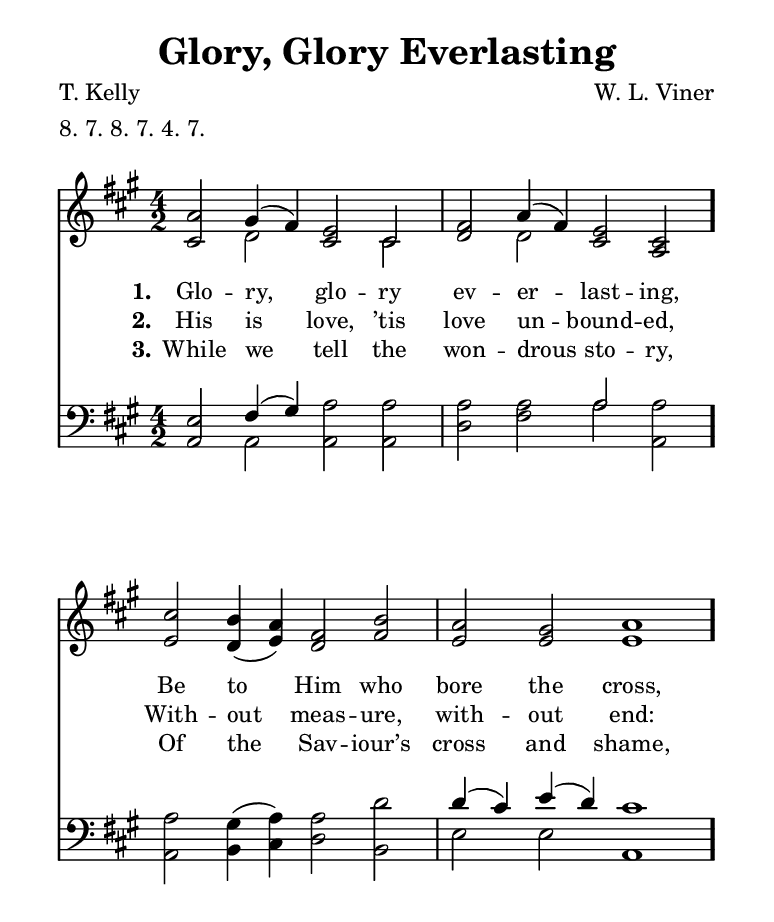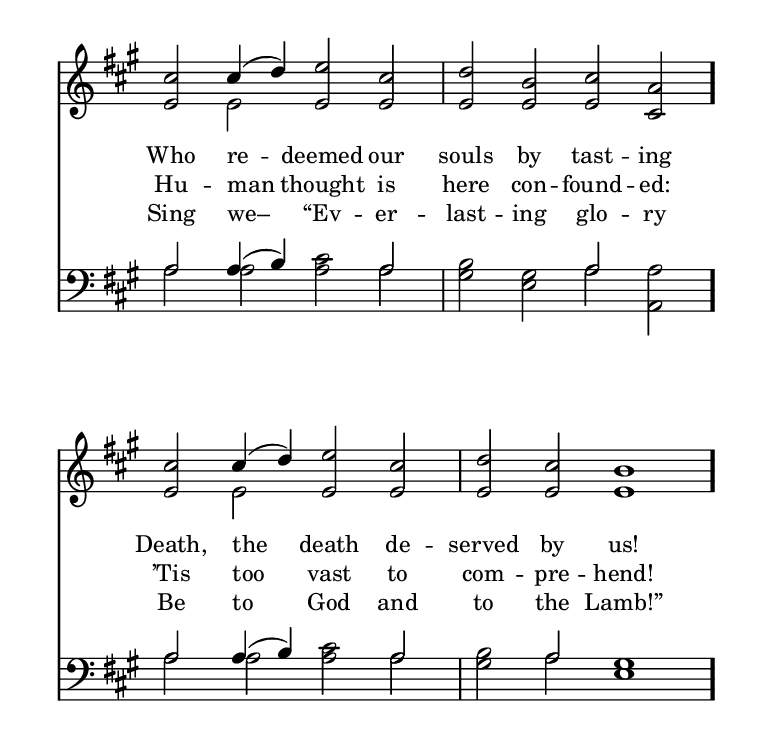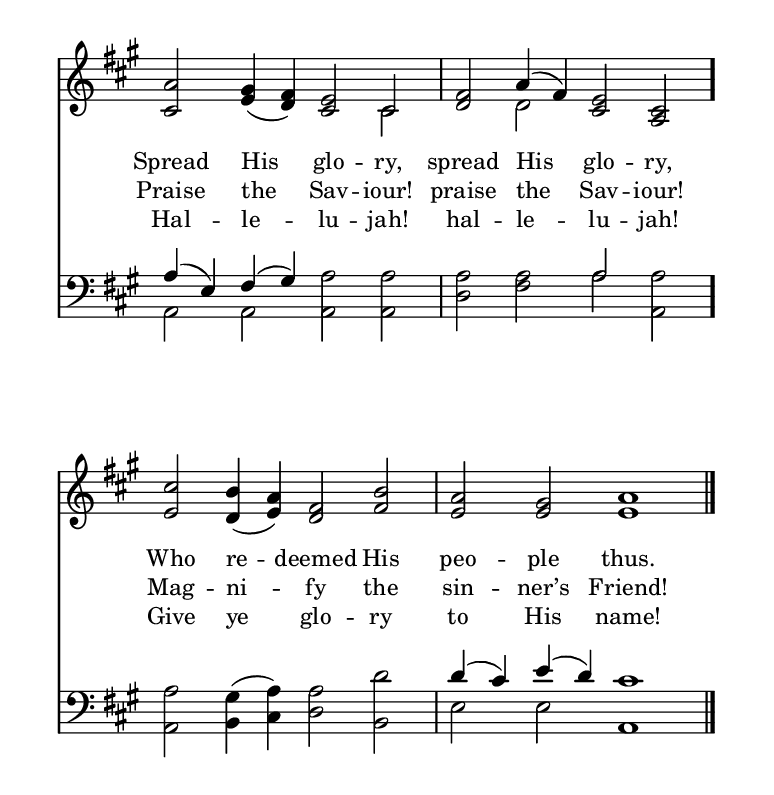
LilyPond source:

\include "common/global.ily"
\paper {
  \include "common/paper.ily"
  ragged-bottom = ##t
  system-system-spacing.padding = 11
}

\header{
  hymnnumber = "291"
  title = "Glory, Glory Everlasting"
  tunename = "Melbourne"
  meter = "8. 7. 8. 7. 4. 7."
  poet = "T. Kelly"
  composer = "W. L. Viner"
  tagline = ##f
}

global = {
  \include "common/overrides.ily"
  \override Staff.TimeSignature.style = #'numbered
  \time 4/2
  \override Score.MetronomeMark.transparent = ##t % hide all fermata changes too
  \tempo 4=140
  \key a \major
  \autoBeamOff
}

notesSoprano = {
\global
\relative c'' {

  a2 gis4( fis) e2 cis | fis a4( fis) e2 cis |
  cis'2 b4( a) fis2 b | a gis a1 |
  cis2 cis4( d) e2 cis | d b cis a |
  cis2 cis4( d) e2 cis | d cis b1 |
  a2 gis4( fis) e2 cis | fis a4( fis) e2 cis |
  cis'2 b4( a) fis2 b | a gis a1 |

  \bar "|."

}
}

notesAlto = {
\global
\relative e' {

  cis2 d cis cis | d d cis a |
  e' d4( e) d2 fis | e e e1 |
  e2 e e e | e e e cis |
  e2 e e e | e e e1 |
  cis2 e4( d) cis2 cis | d d cis a |
  e' d4( e) d2 fis | e e e1 |

}
}

notesTenor = {
\global
\relative a {

  e2 fis4( gis) a2 a | a a a a |
  a2 gis4( a) a2 d | d4( cis) e( d) cis1 |
  a2 a4( b) cis2 a | b gis a a |
  a2 a4( b) cis2 a | b a gis1 |
  a4( e) fis4( gis) a2 a | a a a a |
  a2 gis4( a) a2 d | d4( cis) e( d) cis1 |

}
}

notesBass = {
\global
\relative f, {

  a2 a a a | d fis a a, |
  a2 b4( cis) d2 b | e2 e a,1 |
  a'2 a a a | gis e a a, |
  a'2 a a a | gis a e1 |
  a,2 a a a | d fis a a, |
  a2 b4( cis) d2 b | e2 e a,1 |

}
}

wordsA = \lyricmode {
\set stanza = "1."

Glo -- ry, glo -- ry ev -- er -- last -- ing, \bar "."
Be to Him who bore the cross, \bar "."
Who re -- deemed our souls by tast -- ing \bar "."
Death, the death de -- served by us! \bar "."
Spread His glo -- ry, %{HIDE>%} spread His glo -- ry, %{<HIDE%} \bar "."
Who re -- deemed His peo -- ple thus. \bar "."

}

wordsB = \lyricmode {
\set stanza = "2."

His is love, ’tis love un -- bound -- ed,
With -- out meas -- ure, with -- out end:
Hu -- man thought is here con -- found -- ed:
’Tis too vast to com -- pre -- hend!
Praise the Sav -- iour! %{HIDE>%} praise the Sav -- iour! %{<HIDE%}
Mag -- ni -- fy the sin -- ner’s Friend!

}

wordsC = \lyricmode {
\set stanza = "3."

While we tell the won -- drous sto -- ry,
Of the Sav -- iour’s cross and shame,
Sing we– “Ev -- er -- last -- ing glo -- ry
Be to God and to the Lamb!”
Hal -- le -- lu -- jah! %{HIDE>%} hal -- le -- lu -- jah! %{<HIDE%}
Give ye glo -- ry to His name!

}

\score {
  \context ChoirStaff <<
    \context Staff = upper <<
      \set Staff.autoBeaming = ##f
      \set ChoirStaff.systemStartDelimiter = #'SystemStartBar
      \set ChoirStaff.printPartCombineTexts = ##f
      \partcombine #'(2 . 9) \notesSoprano \notesAlto
      \context NullVoice = sopranos { \voiceOne << \notesSoprano >> }
      \context NullVoice = altos { \voiceTwo << \notesAlto >> }
      \context Lyrics = one   \lyricsto sopranos \wordsA
      \context Lyrics = two   \lyricsto sopranos \wordsB
      \context Lyrics = three \lyricsto sopranos \wordsC
    >>
    \context Staff = men <<
      \set Staff.autoBeaming = ##f
      \clef bass
      \set ChoirStaff.printPartCombineTexts = ##f
      \partcombine #'(2 . 9) \notesTenor \notesBass
      \context NullVoice = tenors { \voiceOne << \notesTenor >> }
      \context NullVoice = basses { \voiceTwo << \notesBass >> }
    >>
  >>
  \layout {
    \include "common/layout.ily"
  }
  \midi{
    \include "common/midi.ily"
  }
}

\version "2.19.49"  % necessary for upgrading to future LilyPond versions.

% vi:set et ts=2 sw=2 ai nocindent syntax=lilypond:
